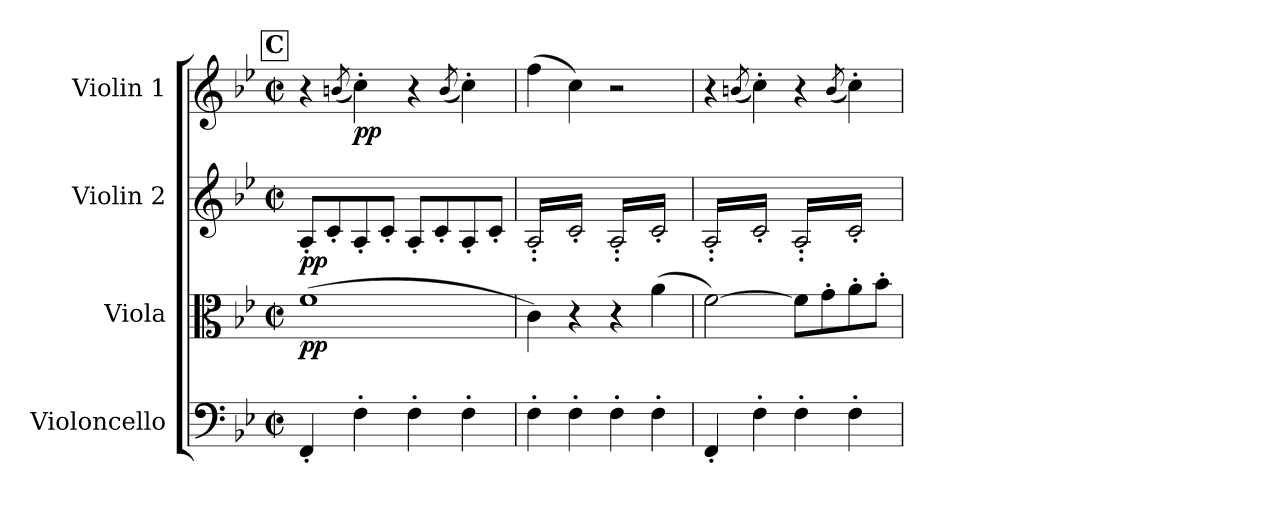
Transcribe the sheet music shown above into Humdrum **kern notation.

**kern	**kern	**dynam	**kern	**dynam	**kern	**dynam
*part4	*part3	*part3	*part2	*part2	*part1	*part1
*staff4	*staff3	*staff3	*staff2	*staff2	*staff1	*staff1
*I"Violoncello	*I"Viola	*	*I"Violin 2	*	*I"Violin 1	*
*I'Vc	*I'Vla	*	*I'Vln	*	*I'Vln	*
*clefF4	*clefC3	*	*clefG2	*	*clefG2	*
*k[b-e-]	*k[b-e-]	*	*k[b-e-]	*	*k[b-e-]	*
*M2/2	*M2/2	*	*M2/2	*	*M2/2	*
*met(c|)	*met(c|)	*	*met(c|)	*	*met(c|)	*
!!LO:REH:place=s1:a:B:cj:fs=14:t=C
=139	=139	=139	=139	=139	=139	=139
!	!	!LO:DY:b	!	!LO:DY:b	!	!
4FF'/	(>1f	pp	8A'/L	pp	4r	.
.	.	.	8c'/	.	.	.
.	.	.	.	.	(8qbn/	.
!	!	!	!	!	!	!LO:DY:b
4F'\	.	.	8A'/	.	4cc'\)	pp
.	.	.	8c'/J	.	.	.
4F'\	.	.	8A'/L	.	4r	.
.	.	.	8c'/	.	.	.
.	.	.	.	.	(8qb/	.
4F'\	.	.	8A'/	.	4cc'\)	.
.	.	.	8c'/J	.	.	.
=140	=140	=140	=140	=140	=140	=140
*	*	*	*tremolo	*	*	*
4F'\	4c\)	.	16A'/LL	.	(>4ff\	.
.	.	.	16c'/	.	.	.
.	.	.	16A'/	.	.	.
.	.	.	16c'/	.	.	.
4F'\	4r	.	16A'/	.	4cc\)	.
.	.	.	16c'/	.	.	.
.	.	.	16A'/	.	.	.
.	.	.	16c'/JJ	.	.	.
4F'\	4r	.	16A'/LL	.	2r	.
.	.	.	16c'/	.	.	.
.	.	.	16A'/	.	.	.
.	.	.	16c'/	.	.	.
4F'\	(4a\	.	16A'/	.	.	.
.	.	.	16c'/	.	.	.
.	.	.	16A'/	.	.	.
.	.	.	16c'/JJ	.	.	.
=141	=141	=141	=141	=141	=141	=141
4FF'/	[>2f\)	.	16A'/LL	.	4r	.
.	.	.	16c'/	.	.	.
.	.	.	16A'/	.	.	.
.	.	.	16c'/	.	.	.
.	.	.	.	.	(8qbn/	.
4F'\	.	.	16A'/	.	4cc'\)	.
.	.	.	16c'/	.	.	.
.	.	.	16A'/	.	.	.
.	.	.	16c'/JJ	.	.	.
4F'\	8f\L]	.	16A'/LL	.	4r	.
.	.	.	16c'/	.	.	.
.	8g'\	.	16A'/	.	.	.
.	.	.	16c'/	.	.	.
.	.	.	.	.	(8qb/	.
4F'\	8a'\	.	16A'/	.	4cc'\)	.
.	.	.	16c'/	.	.	.
.	8b-'\J	.	16A'/	.	.	.
.	.	.	16c'/JJ	.	.	.
*	*	*	*Xtremolo	*	*	*
.	.	.	.	.	.	.
.	.	.	.	.	.	.
.	.	.	.	.	.	.
.	.	.	.	.	.	.
=	=	=	=	=	=	=
*-	*-	*-	*-	*-	*-	*-
